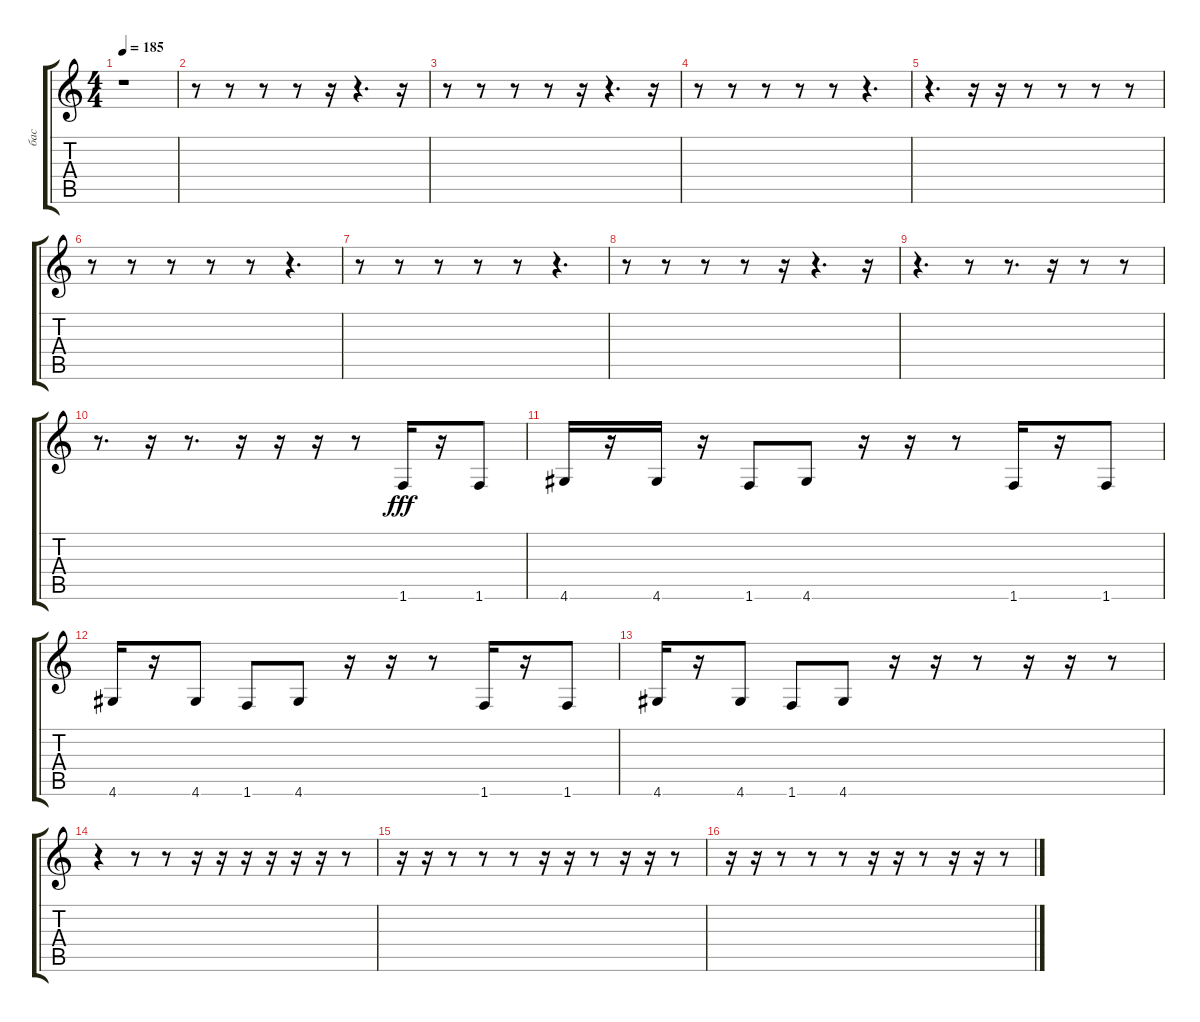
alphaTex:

\track ("бас" "бас") {instrument acousticbass}
\staff {score tabs}
\tuning (E4 B3 G3 D3 A2 E2) {hide}
\ts (4 4)
\tempo 185
\clef g2
\ks c
r.1{dy fff instrument acousticbass} |
r.8 r.8 r.8 r.8 r.16 r.4{d} r.16 |
r.8 r.8 r.8 r.8 r.16 r.4{d} r.16 |
r.8 r.8 r.8 r.8 r.8 r.4{d} |
r.4{d} r.16 r.16 r.8 r.8 r.8 r.8 |
r.8 r.8 r.8 r.8 r.8 r.4{d} |
r.8 r.8 r.8 r.8 r.8 r.4{d} |
r.8 r.8 r.8 r.8 r.16 r.4{d} r.16 |
r.4{d} r.8 r.8{d} r.16 r.8 r.8 |
r.8{d} r.16 r.8{d} r.16 r.16 r.16 r.8 1.6.16 r.16 1.6.8 |
4.6.16 r.16 4.6.16 r.16 1.6.8 4.6.8 r.16 r.16 r.8 1.6.16 r.16 1.6.8 |
4.6.16 r.16 4.6.8 1.6.8 4.6.8 r.16 r.16 r.8 1.6.16 r.16 1.6.8 |
4.6.16 r.16 4.6.8 1.6.8 4.6.8 r.16 r.16 r.8 r.16 r.16 r.8 |
r.4 r.8 r.8 r.16 r.16 r.16 r.16 r.16 r.16 r.8 |
r.16 r.16 r.8 r.8 r.8 r.16 r.16 r.8 r.16 r.16 r.8 |
r.16 r.16 r.8 r.8 r.8 r.16 r.16 r.8 r.16 r.16 r.8
